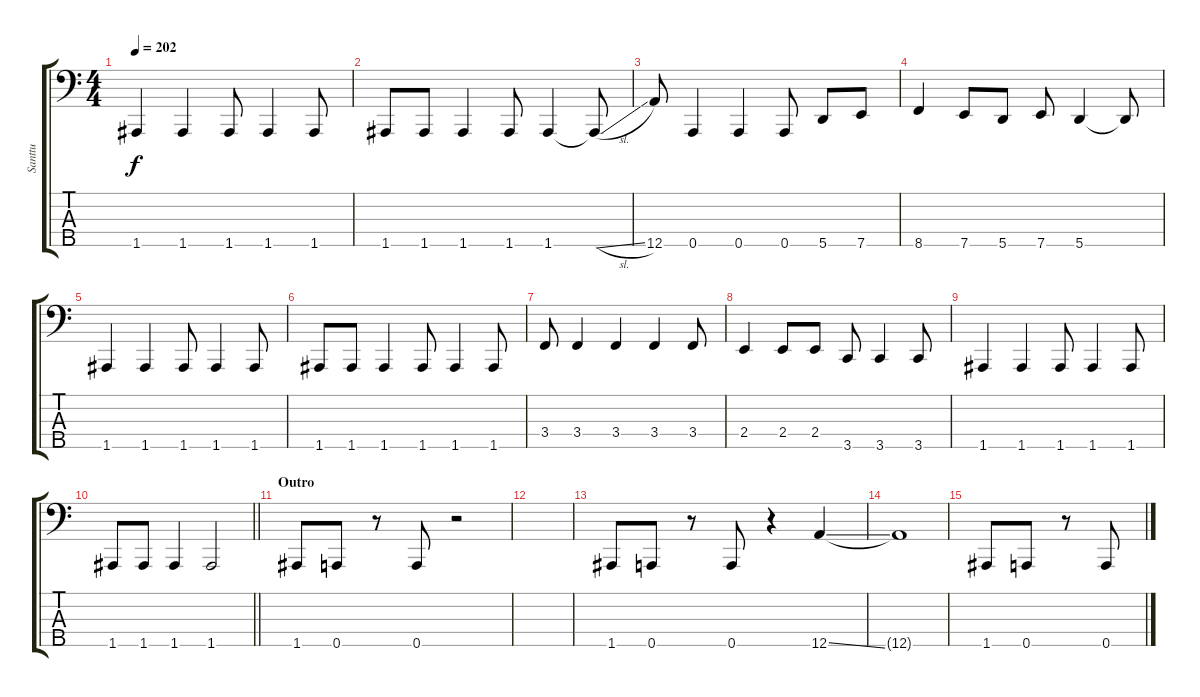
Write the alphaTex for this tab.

\track ("Santtu" "Santtu") {instrument electricbasspick}
\staff {score tabs}
\tuning (G2 D2 A1 D1 A0) {hide}
\ts (4 4)
\tempo 202
\clef f4
\ks c
1.5.4{dy f} 1.5.4 1.5.8 1.5.4 1.5.8 |
1.5.8 1.5.8 1.5.4 1.5.8 1.5.4 1.5{sl t}.8 |
12.5.8 0.5.4 0.5.4 0.5.8 5.5.8 7.5.8 |
8.5.4 7.5.8 5.5.8 7.5.8 5.5.4 5.5{t}.8 |
1.5.4 1.5.4 1.5.8 1.5.4 1.5.8 |
1.5.8 1.5.8 1.5.4 1.5.8 1.5.4 1.5.8 |
3.4.8 3.4.4 3.4.4 3.4.4 3.4.8 |
2.4.4 2.4.8 2.4.8 3.5.8 3.5.4 3.5.8 |
1.5.4 1.5.4 1.5.8 1.5.4 1.5.8 |
\barLineRight lightlight
1.5.8 1.5.8 1.5.4 1.5.2 |
\section ("" "Outro")
1.5.8 0.5.8 r.8 0.5.8 r.2 |
|
1.5.8 0.5.8 r.8 0.5.8 r.4 12.5{ss}.4 |
12.5{t}.1 |
1.5.8 0.5.8 r.8 0.5.8
